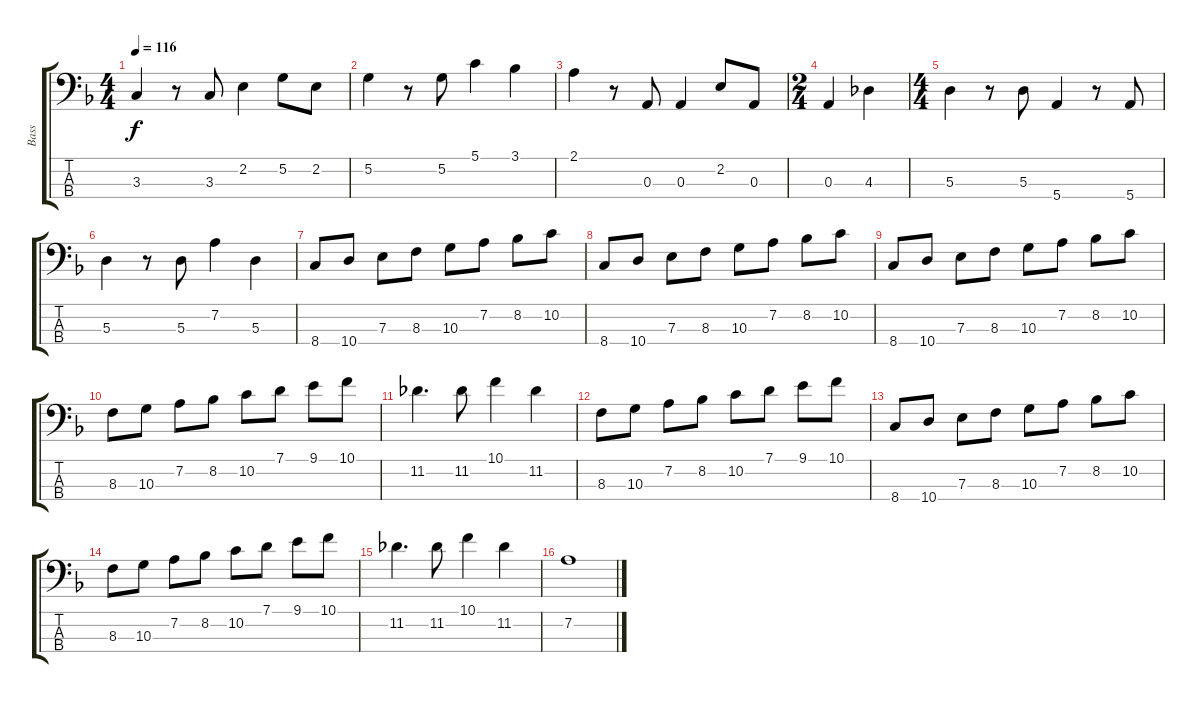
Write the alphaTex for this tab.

\track ("Bass" "Bass") {instrument electricbassfinger}
\staff {score tabs}
\tuning (G2 D2 A1 E1) {hide}
\ts (4 4)
\tempo 116
\clef f4
\ks dminor
3.3.4{dy f} r.8 3.3.8 2.2.4 5.2.8 2.2.8 |
5.2.4 r.8 5.2.8 5.1.4 3.1.4 |
2.1.4 r.8 0.3.8 0.3.4 2.2.8 0.3.8 |
\ts (2 4)
0.3.4 4.3.4 |
\ts (4 4)
5.3.4 r.8 5.3.8 5.4.4 r.8 5.4.8 |
5.3.4 r.8 5.3.8 7.2.4 5.3.4 |
8.4.8 10.4.8 7.3.8 8.3.8 10.3.8 7.2.8 8.2.8 10.2.8 |
8.4.8 10.4.8 7.3.8 8.3.8 10.3.8 7.2.8 8.2.8 10.2.8 |
8.4.8 10.4.8 7.3.8 8.3.8 10.3.8 7.2.8 8.2.8 10.2.8 |
8.3.8 10.3.8 7.2.8 8.2.8 10.2.8 7.1.8 9.1.8 10.1.8 |
11.2.4{d} 11.2.8 10.1.4 11.2.4 |
8.3.8 10.3.8 7.2.8 8.2.8 10.2.8 7.1.8 9.1.8 10.1.8 |
8.4.8 10.4.8 7.3.8 8.3.8 10.3.8 7.2.8 8.2.8 10.2.8 |
8.3.8 10.3.8 7.2.8 8.2.8 10.2.8 7.1.8 9.1.8 10.1.8 |
11.2.4{d} 11.2.8 10.1.4 11.2.4 |
7.2.1
